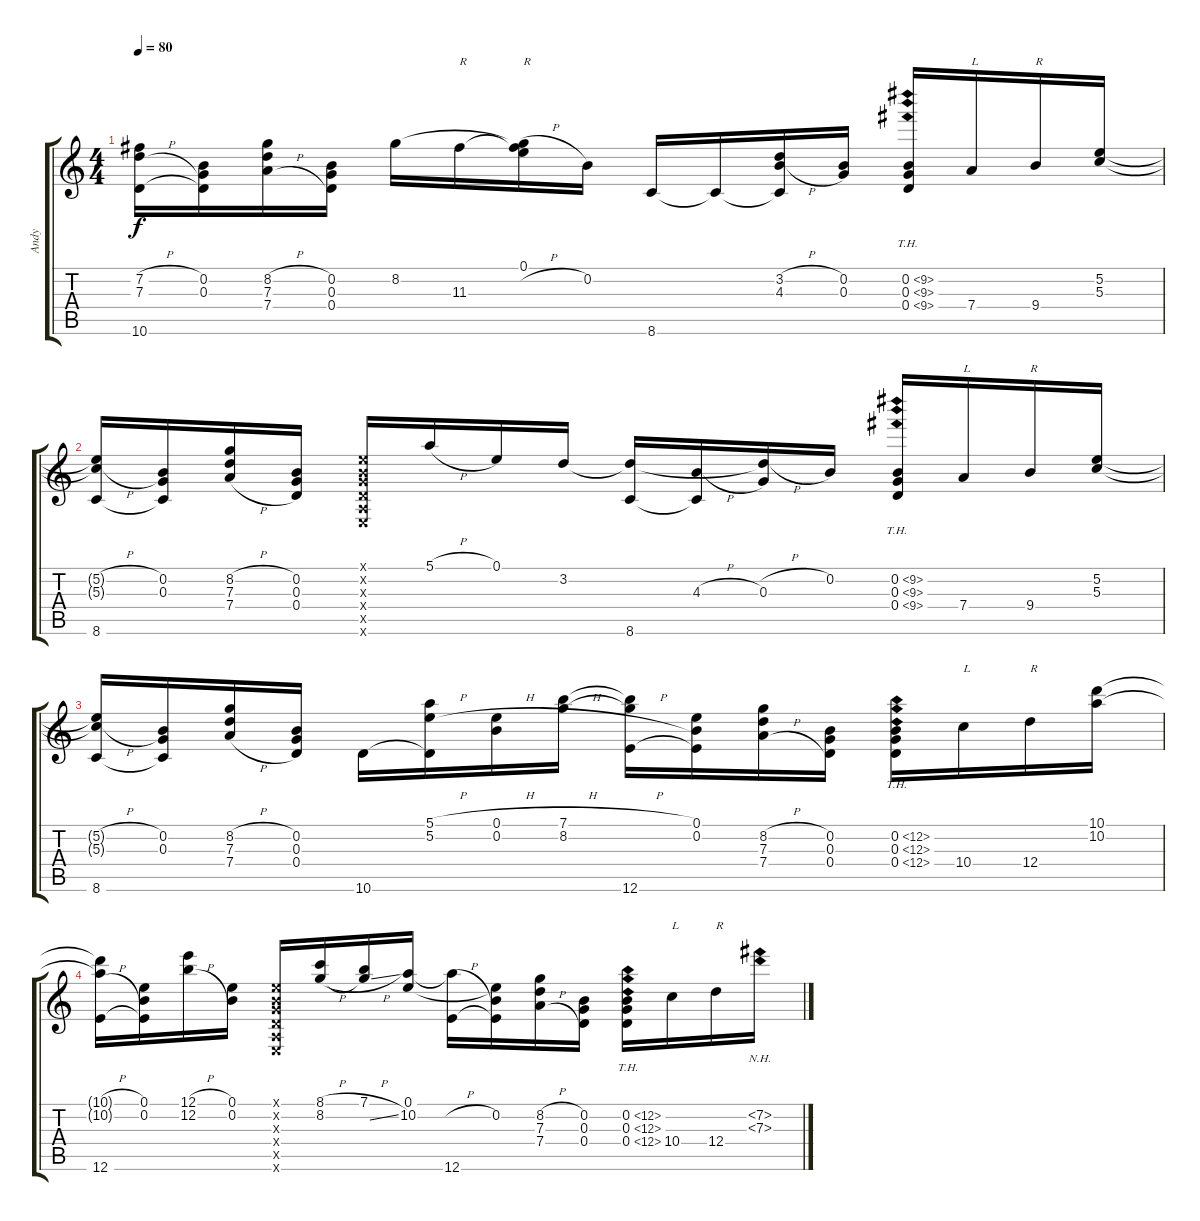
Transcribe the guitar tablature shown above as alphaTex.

\track ("Andy" "Andy") {instrument acousticguitarsteel}
\staff {score tabs}
\tuning (E4 B3 G3 D3 A2 E2) {hide}
\ts (4 4)
\tempo 80
\clef g2
\ks c
(7.2{h t} 7.3{h t} 10.6).16{dy f} (0.2 0.3 10.6{t}).16 (8.2{h} 7.3{h} 7.4{h}).16 (0.2 0.3 0.4).16 8.2.16 11.3.16{txt "R"} (0.1 8.2{h t} 11.3{t}).16{txt "R"} 0.2.16 8.6.16 8.6{t}.16 (3.2{h} 4.3{h} 8.6{t}).16 (0.2 0.3).16 (0.2{th 9} 0.3{th 9} 0.4{th 9}).16 7.4.16{txt "L"} 9.4.16{txt "R"} (5.2 5.3).16 |
(5.2{h t} 5.3{h t} 8.6).16 (0.2 0.3 8.6{t}).16 (8.2{h} 7.3{h} 7.4{h}).16 (0.2 0.3 0.4).16 (0.1{x} 0.2{x} 0.3{x} 0.4{x} 0.5{x} 0.6{x}).16 5.1{h}.16 0.1.16 3.2.16 (3.2{t} 8.6).16 (4.3{h} 8.6{t}).16 (3.2{h t} 0.3).16 0.2.16 (0.2{th 9} 0.3{th 9} 0.4{th 9}).16 7.4.16{txt "L"} 9.4.16{txt "R"} (5.2 5.3).16 |
(5.2{h t} 5.3{h t} 8.6).16 (0.2 0.3 8.6{t}).16 (8.2{h} 7.3{h} 7.4{h}).16 (0.2 0.3 0.4).16 10.6.16 (5.1{h} 5.2{h} 10.6{t}).16 (0.1{h} 0.2{h}).16 (7.1{h} 8.2{h}).16 (7.1{h t} 8.2{h t} 12.6).16 (0.1 0.2 12.6{t}).16 (8.2{h} 7.3{h} 7.4{h}).16 (0.2 0.3 0.4).16 (0.2{th 12} 0.3{th 12} 0.4{th 12}).16 10.4.16{txt "L"} 12.4.16{txt "R"} (10.1 10.2).16 |
(10.1{h t} 10.2{h t} 12.6).16 (0.1 0.2 12.6{t}).16 (12.1{h} 12.2{h}).16 (0.1 0.2).16 (0.1{x} 0.2{x} 0.3{x} 0.4{x} 0.5{x} 0.6{x}).16 (8.1{h} 8.2{h}).16 (7.1{h} 8.2{sl t}).16 (0.1 10.2).16 (10.2{h t} 12.6).16 (0.1{t} 0.2 12.6{t}).16 (8.2{h} 7.3{h} 7.4{h}).16 (0.2 0.3 0.4).16 (0.2{th 12} 0.3{th 12} 0.4{th 12}).16 10.4.16{txt "L"} 12.4.16{txt "R"} (7.2{nh} 7.3{nh}).16
